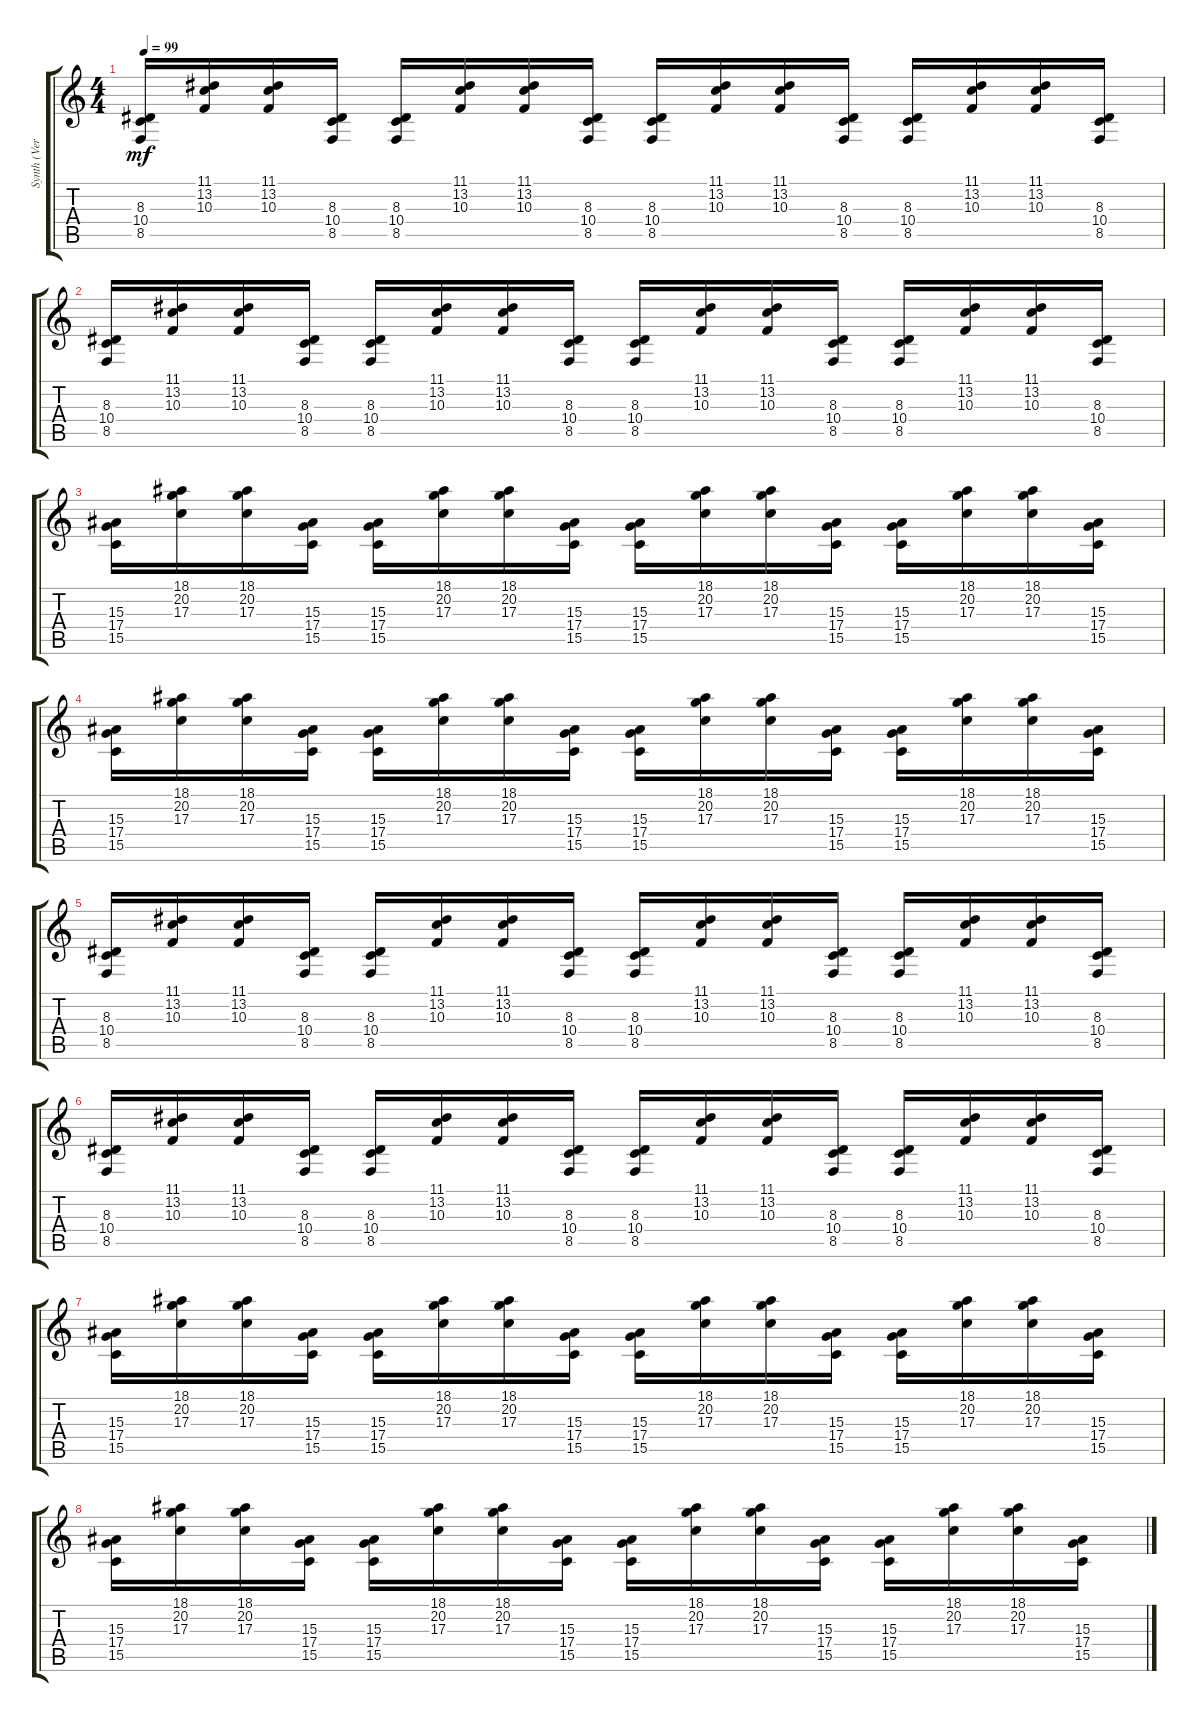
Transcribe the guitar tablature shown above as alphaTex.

\track ("Synth (Verses only)" "Synth (Ver") {instrument clavinet}
\staff {score tabs}
\tuning (E4 B3 G3 D3 A2 E2) {hide}
\ts (4 4)
\tempo 99
\clef g2
\ks c
(8.3 10.4 8.5).16{dy mf} (11.1 13.2 10.3).16 (11.1 13.2 10.3).16 (8.3 10.4 8.5).16 (8.3 10.4 8.5).16 (11.1 13.2 10.3).16 (11.1 13.2 10.3).16 (8.3 10.4 8.5).16 (8.3 10.4 8.5).16 (11.1 13.2 10.3).16 (11.1 13.2 10.3).16 (8.3 10.4 8.5).16 (8.3 10.4 8.5).16 (11.1 13.2 10.3).16 (11.1 13.2 10.3).16 (8.3 10.4 8.5).16 |
(8.3 10.4 8.5).16 (11.1 13.2 10.3).16 (11.1 13.2 10.3).16 (8.3 10.4 8.5).16 (8.3 10.4 8.5).16 (11.1 13.2 10.3).16 (11.1 13.2 10.3).16 (8.3 10.4 8.5).16 (8.3 10.4 8.5).16 (11.1 13.2 10.3).16 (11.1 13.2 10.3).16 (8.3 10.4 8.5).16 (8.3 10.4 8.5).16 (11.1 13.2 10.3).16 (11.1 13.2 10.3).16 (8.3 10.4 8.5).16 |
(15.3 17.4 15.5).16 (18.1 20.2 17.3).16 (18.1 20.2 17.3).16 (15.3 17.4 15.5).16 (15.3 17.4 15.5).16 (18.1 20.2 17.3).16 (18.1 20.2 17.3).16 (15.3 17.4 15.5).16 (15.3 17.4 15.5).16 (18.1 20.2 17.3).16 (18.1 20.2 17.3).16 (15.3 17.4 15.5).16 (15.3 17.4 15.5).16 (18.1 20.2 17.3).16 (18.1 20.2 17.3).16 (15.3 17.4 15.5).16 |
(15.3 17.4 15.5).16 (18.1 20.2 17.3).16 (18.1 20.2 17.3).16 (15.3 17.4 15.5).16 (15.3 17.4 15.5).16 (18.1 20.2 17.3).16 (18.1 20.2 17.3).16 (15.3 17.4 15.5).16 (15.3 17.4 15.5).16 (18.1 20.2 17.3).16 (18.1 20.2 17.3).16 (15.3 17.4 15.5).16 (15.3 17.4 15.5).16 (18.1 20.2 17.3).16 (18.1 20.2 17.3).16 (15.3 17.4 15.5).16 |
(8.3 10.4 8.5).16 (11.1 13.2 10.3).16 (11.1 13.2 10.3).16 (8.3 10.4 8.5).16 (8.3 10.4 8.5).16 (11.1 13.2 10.3).16 (11.1 13.2 10.3).16 (8.3 10.4 8.5).16 (8.3 10.4 8.5).16 (11.1 13.2 10.3).16 (11.1 13.2 10.3).16 (8.3 10.4 8.5).16 (8.3 10.4 8.5).16 (11.1 13.2 10.3).16 (11.1 13.2 10.3).16 (8.3 10.4 8.5).16 |
(8.3 10.4 8.5).16 (11.1 13.2 10.3).16 (11.1 13.2 10.3).16 (8.3 10.4 8.5).16 (8.3 10.4 8.5).16 (11.1 13.2 10.3).16 (11.1 13.2 10.3).16 (8.3 10.4 8.5).16 (8.3 10.4 8.5).16 (11.1 13.2 10.3).16 (11.1 13.2 10.3).16 (8.3 10.4 8.5).16 (8.3 10.4 8.5).16 (11.1 13.2 10.3).16 (11.1 13.2 10.3).16 (8.3 10.4 8.5).16 |
(15.3 17.4 15.5).16 (18.1 20.2 17.3).16 (18.1 20.2 17.3).16 (15.3 17.4 15.5).16 (15.3 17.4 15.5).16 (18.1 20.2 17.3).16 (18.1 20.2 17.3).16 (15.3 17.4 15.5).16 (15.3 17.4 15.5).16 (18.1 20.2 17.3).16 (18.1 20.2 17.3).16 (15.3 17.4 15.5).16 (15.3 17.4 15.5).16 (18.1 20.2 17.3).16 (18.1 20.2 17.3).16 (15.3 17.4 15.5).16 |
(15.3 17.4 15.5).16 (18.1 20.2 17.3).16 (18.1 20.2 17.3).16 (15.3 17.4 15.5).16 (15.3 17.4 15.5).16 (18.1 20.2 17.3).16 (18.1 20.2 17.3).16 (15.3 17.4 15.5).16 (15.3 17.4 15.5).16 (18.1 20.2 17.3).16 (18.1 20.2 17.3).16 (15.3 17.4 15.5).16 (15.3 17.4 15.5).16 (18.1 20.2 17.3).16 (18.1 20.2 17.3).16 (15.3 17.4 15.5).16
